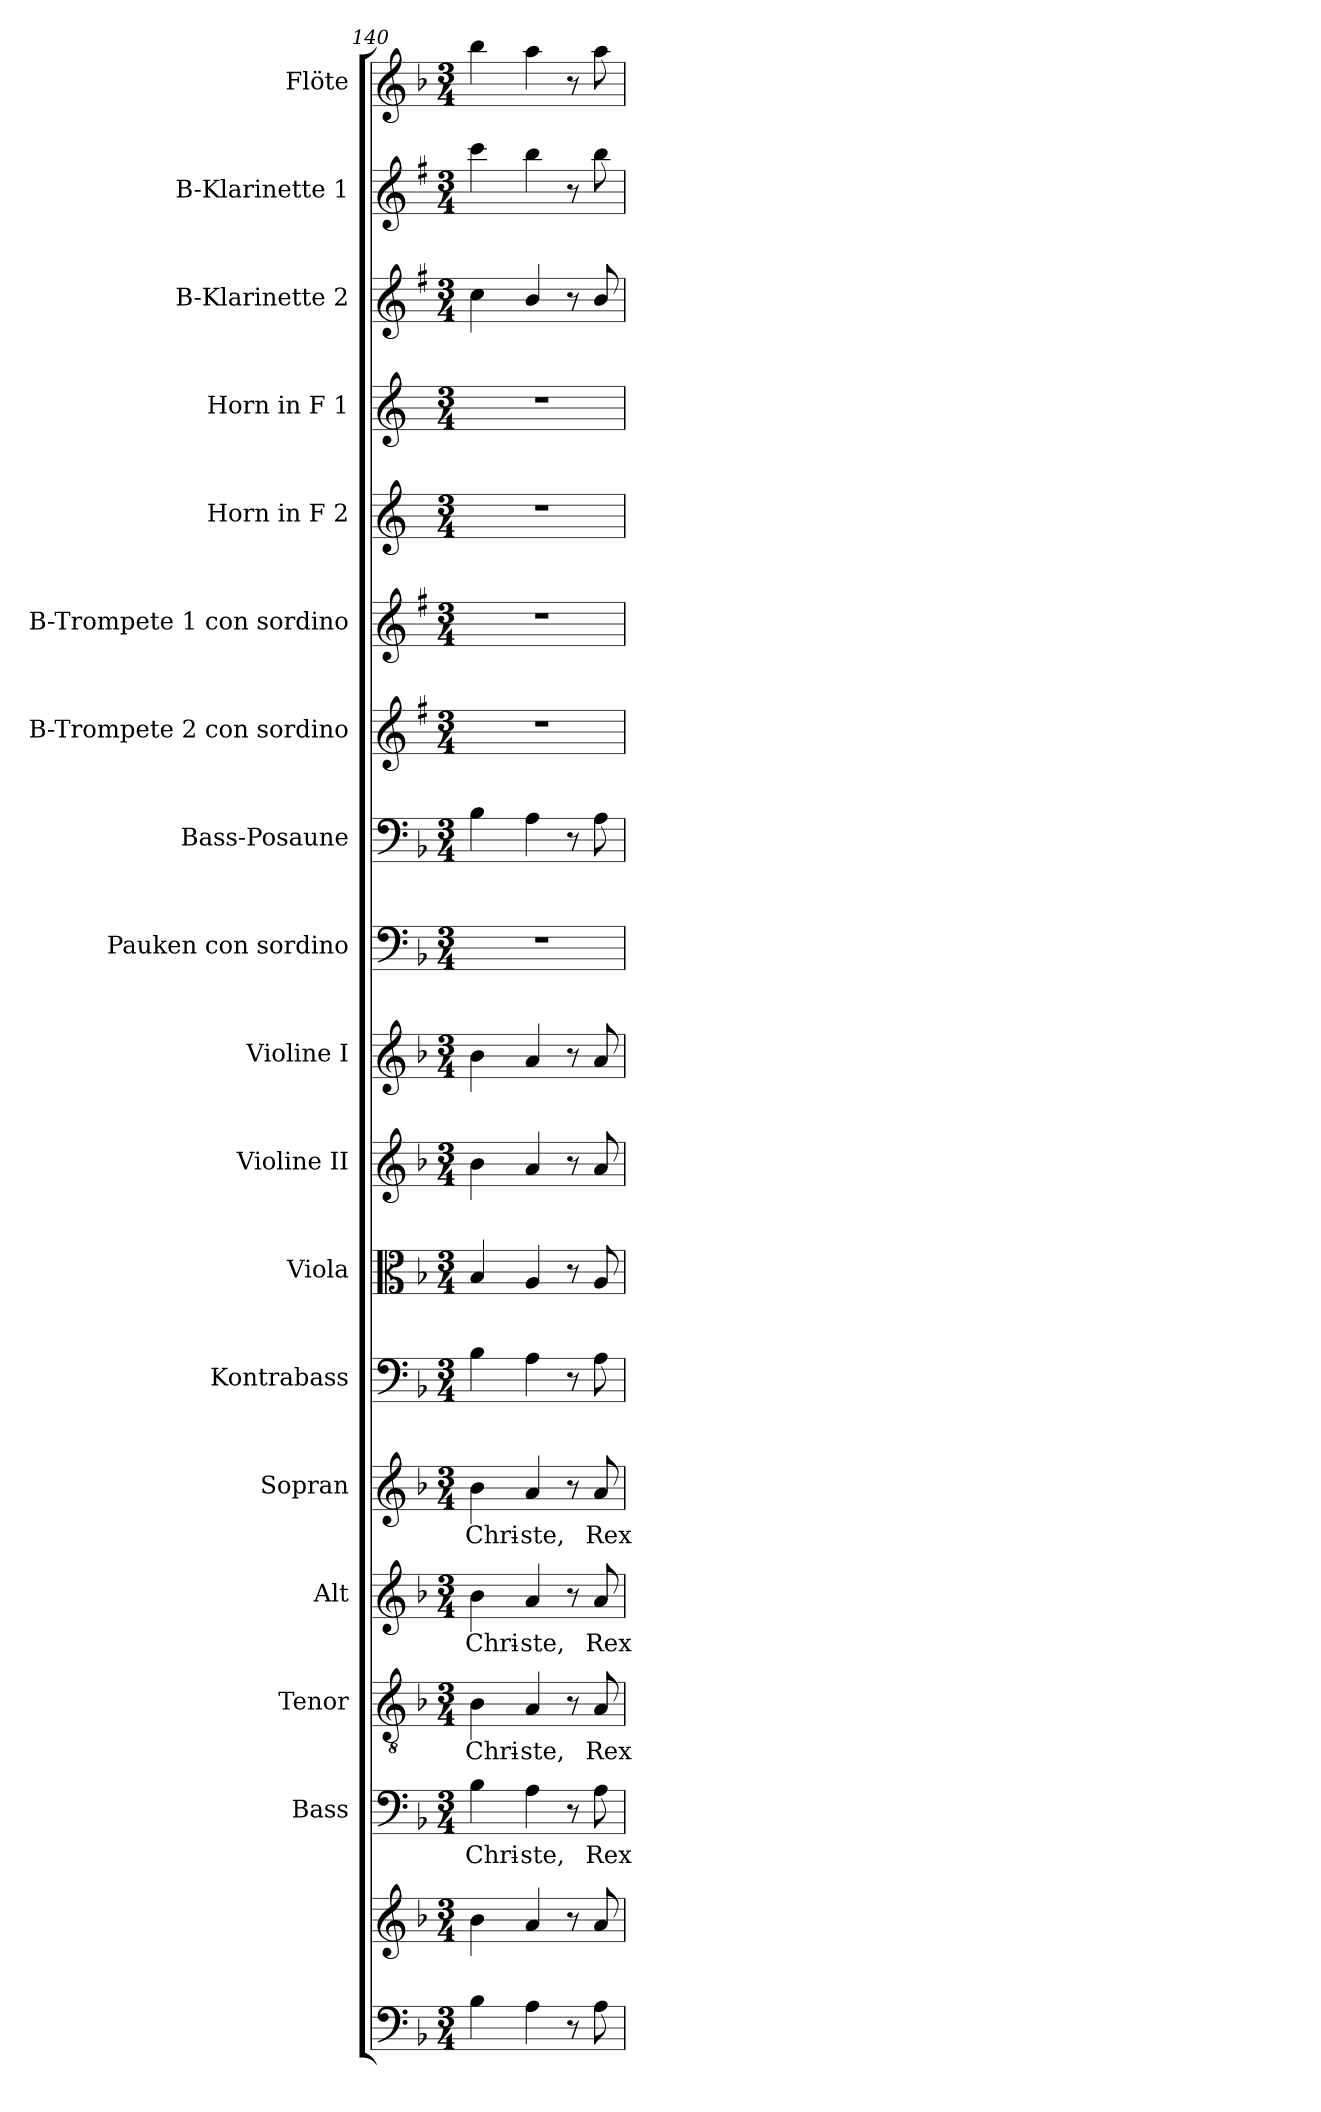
**kern	**kern	**kern	**text	**kern	**text	**kern	**text	**kern	**text	**kern	**kern	**kern	**kern	**kern	**kern	**kern	**kern	**kern	**kern	**kern	**kern	**kern
*part18	*part18	*part17	*part17	*part16	*part16	*part15	*part15	*part14	*part14	*part13	*part12	*part11	*part10	*part9	*part8	*part7	*part6	*part5	*part4	*part3	*part2	*part1
*staff19	*staff18	*staff17	*staff17	*staff16	*staff16	*staff15	*staff15	*staff14	*staff14	*staff13	*staff12	*staff11	*staff10	*staff9	*staff8	*staff7	*staff6	*staff5	*staff4	*staff3	*staff2	*staff1
*	*	*I"Bass	*	*I"Tenor	*	*I"Alt	*	*I"Sopran	*	*I"Kontrabass	*I"Viola	*I"Violine II	*I"Violine I	*I"Pauken con sordino	*I"Bass-Posaune	*I"B-Trompete 2 con sordino	*I"B-Trompete 1 con sordino	*I"Horn in F 2	*I"Horn in F 1	*I"B-Klarinette 2	*I"B-Klarinette 1	*I"Flöte
*	*	*I'B.	*	*I'T.	*	*I'A.	*	*I'S.	*	*I'Kb.	*I'Vla.	*I'Vl. II	*I'Vl. I	*I'Pk.	*I'B. Pos.	*I'B Trp. 2	*I'B Trp. 1	*	*	*I'B Kl. 2	*I'B Kl. 1	*I'Fl.
*clefF4	*clefG2	*clefF4	*	*clefGv2	*	*clefG2	*	*clefG2	*	*clefF4	*clefC3	*clefG2	*clefG2	*clefF4	*clefF4	*clefG2	*clefG2	*clefG2	*clefG2	*clefG2	*clefG2	*clefG2
*	*	*	*	*	*	*	*	*	*	*ITrd7c12	*	*	*	*	*	*ITrd1c2	*ITrd1c2	*ITrd4c7	*ITrd4c7	*ITrd1c2	*ITrd1c2	*
*k[b-]	*k[b-]	*k[b-]	*	*k[b-]	*	*k[b-]	*	*k[b-]	*	*k[b-]	*k[b-]	*k[b-]	*k[b-]	*k[b-]	*k[b-]	*k[b-]	*k[b-]	*k[b-]	*k[b-]	*k[b-]	*k[b-]	*k[b-]
*F:	*F:	*F:	*	*F:	*	*F:	*	*F:	*	*F:	*F:	*F:	*F:	*F:	*F:	*F:	*F:	*F:	*F:	*F:	*F:	*F:
*M3/4	*M3/4	*M3/4	*	*M3/4	*	*M3/4	*	*M3/4	*	*M3/4	*M3/4	*M3/4	*M3/4	*M3/4	*M3/4	*M3/4	*M3/4	*M3/4	*M3/4	*M3/4	*M3/4	*M3/4
=140	=140	=140	=140	=140	=140	=140	=140	=140	=140	=140	=140	=140	=140	=140	=140	=140	=140	=140	=140	=140	=140	=140
!	!	!	!LO:LY:b	!	!LO:LY:b	!	!LO:LY:b	!	!LO:LY:b	!	!	!	!	!	!	!	!	!	!	!	!	!
4B-\	4b-\	4B-\	Chri-	4B-\	Chri-	4b-\	Chri-	4b-\	Chri-	4BB-\	4B-/	4b-\	4b-\	2.r	4B-\	2.r	2.r	2.r	2.r	4b-\	4bb-\	4bb-\
!	!	!	!LO:LY:b	!	!LO:LY:b	!	!LO:LY:b	!	!LO:LY:b	!	!	!	!	!	!	!	!	!	!	!	!	!
4A\	4a/	4A\	-ste,	4A/	-ste,	4a/	-ste,	4a/	-ste,	4AA\	4A/	4a/	4a/	.	4A\	.	.	.	.	4a/	4aa\	4aa\
8r	8r	8r	.	8r	.	8r	.	8r	.	8r	8r	8r	8r	.	8r	.	.	.	.	8r	8r	8r
!	!	!	!LO:LY:b	!	!LO:LY:b	!	!LO:LY:b	!	!LO:LY:b	!	!	!	!	!	!	!	!	!	!	!	!	!
8A\	8a/	8A\	Rex	8A/	Rex	8a/	Rex	8a/	Rex	8AA\	8A/	8a/	8a/	.	8A\	.	.	.	.	8a/	8aa\	8aa\
=	=	=	=	=	=	=	=	=	=	=	=	=	=	=	=	=	=	=	=	=	=	=
*-	*-	*-	*-	*-	*-	*-	*-	*-	*-	*-	*-	*-	*-	*-	*-	*-	*-	*-	*-	*-	*-	*-
